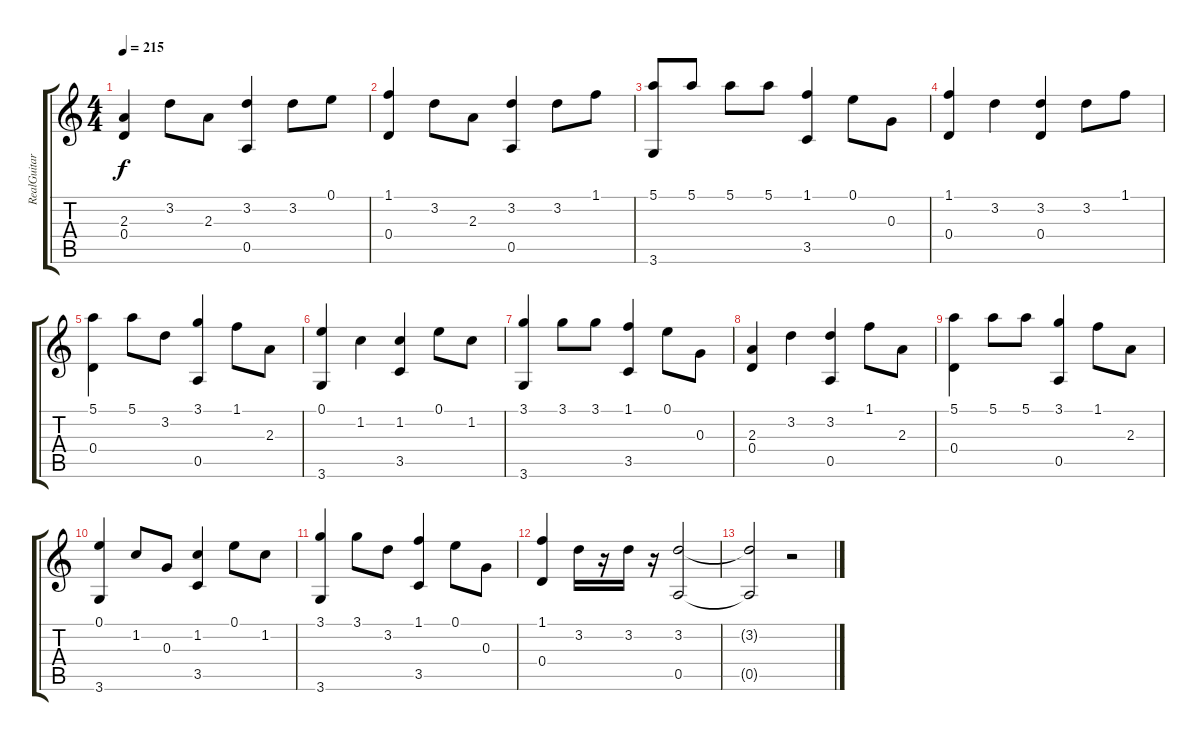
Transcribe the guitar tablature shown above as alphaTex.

\track ("RealGuitar (MIDI)" "RealGuitar") {instrument acousticguitarnylon}
\staff {score tabs}
\tuning (E4 B3 G3 D3 A2 E2) {hide}
\ts (4 4)
\tempo 215
\clef g2
\ks c
(2.3 0.4).4{dy f} 3.2.8 2.3.8 (3.2 0.5).4 3.2.8 0.1.8 |
(1.1 0.4).4 3.2.8 2.3.8 (3.2 0.5).4 3.2.8 1.1.8 |
(5.1 3.6).8 5.1.8 5.1.8 5.1.8 (1.1 3.5).4 0.1.8 0.3.8 |
(1.1 0.4).4 3.2.4 (3.2 0.4).4 3.2.8 1.1.8{txt ""} |
(5.1 0.4).4 5.1.8 3.2.8 (3.1 0.5).4 1.1.8 2.3.8 |
(0.1 3.6).4 1.2.4 (1.2 3.5).4 0.1.8 1.2.8 |
(3.1 3.6).4 3.1.8 3.1.8 (1.1 3.5).4 0.1.8 0.3.8 |
(2.3 0.4).4 3.2.4 (3.2 0.5).4 1.1.8 2.3.8 |
(5.1 0.4).4 5.1.8 5.1.8 (3.1 0.5).4 1.1.8 2.3.8 |
(0.1 3.6).4 1.2.8 0.3.8 (1.2 3.5).4 0.1.8 1.2.8 |
(3.1 3.6).4 3.1.8 3.2.8 (1.1 3.5).4 0.1.8 0.3.8 |
(1.1 0.4).4 3.2.16 r.16 3.2.16 r.16 (3.2 0.5).2 |
(3.2{t} 0.5{t}).2 r.2
